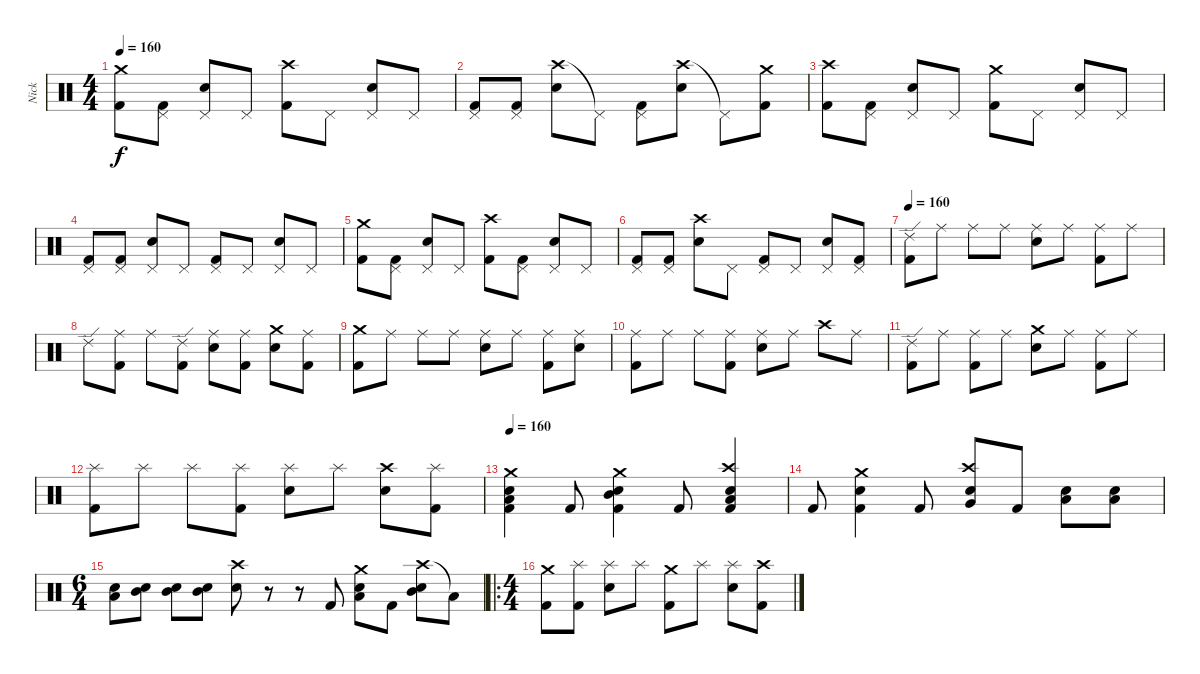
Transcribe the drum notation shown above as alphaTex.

\track ("Nick" "Nick") {instrument percussion}
\staff {score}
\articulation defaults
\ts (4 4)
\tempo 160
\clef neutral
\ks c
("Crash medium (hit)" "Kick (hit) 2").8{dy f} ("Pedal Hi-Hat (hit)" "Kick (hit) 2").8 ("Pedal Hi-Hat (hit)" "Electric Snare (hit)").8 "Pedal Hi-Hat (hit)".8 ("Crash high (hit)" "Kick (hit) 2").8 "Pedal Hi-Hat (hit)".8 ("Pedal Hi-Hat (hit)" "Electric Snare (hit)").8 "Pedal Hi-Hat (hit)".8 |
("Pedal Hi-Hat (hit)" "Kick (hit) 2").8 ("Pedal Hi-Hat (hit)" "Kick (hit) 2").8 ("Crash high (hit)" "Electric Snare (hit)").8 "Pedal Hi-Hat (hit)"{t}.8 ("Pedal Hi-Hat (hit)" "Kick (hit) 2").8 ("Crash high (hit)" "Electric Snare (hit)").8 "Pedal Hi-Hat (hit)"{t}.8 ("Crash medium (hit)" "Kick (hit) 2").8 |
("Crash high (hit)" "Kick (hit) 2").8 ("Pedal Hi-Hat (hit)" "Kick (hit) 2").8 ("Pedal Hi-Hat (hit)" "Electric Snare (hit)").8 "Pedal Hi-Hat (hit)".8 ("Crash medium (hit)" "Kick (hit) 2").8 "Pedal Hi-Hat (hit)".8 ("Pedal Hi-Hat (hit)" "Electric Snare (hit)").8 "Pedal Hi-Hat (hit)".8 |
("Pedal Hi-Hat (hit)" "Kick (hit) 2").8 ("Pedal Hi-Hat (hit)" "Kick (hit) 2").8 ("Pedal Hi-Hat (hit)" "Electric Snare (hit)").8 "Pedal Hi-Hat (hit)".8 ("Pedal Hi-Hat (hit)" "Kick (hit) 2").8 "Pedal Hi-Hat (hit)".8 ("Pedal Hi-Hat (hit)" "Electric Snare (hit)").8 "Pedal Hi-Hat (hit)".8 |
("Crash medium (hit)" "Kick (hit) 2").8 ("Pedal Hi-Hat (hit)" "Kick (hit) 2").8 ("Pedal Hi-Hat (hit)" "Electric Snare (hit)").8 "Pedal Hi-Hat (hit)".8 ("Crash high (hit)" "Kick (hit) 2").8 ("Pedal Hi-Hat (hit)" "Kick (hit) 2").8 ("Pedal Hi-Hat (hit)" "Electric Snare (hit)").8 "Pedal Hi-Hat (hit)".8 |
("Pedal Hi-Hat (hit)" "Kick (hit) 2").8 ("Pedal Hi-Hat (hit)" "Kick (hit) 2").8 ("Crash high (hit)" "Electric Snare (hit)").8 "Pedal Hi-Hat (hit)".8 ("Pedal Hi-Hat (hit)" "Kick (hit) 2").8 "Pedal Hi-Hat (hit)".8 ("Pedal Hi-Hat (hit)" "Electric Snare (hit)").8 ("Pedal Hi-Hat (hit)" "Kick (hit) 2").8 |
\tempo 160
("Ride (edge) 2" "Kick (hit) 2").8 "Ride (middle)".8 "Ride (middle)".8 "Ride (middle)".8 ("Ride (middle)" "Electric Snare (hit)").8 "Ride (middle)".8 ("Ride (middle)" "Kick (hit) 2").8 "Ride (middle)".8 |
"Ride (edge) 2".8 ("Ride (middle)" "Kick (hit) 2").8 "Ride (middle)".8 ("Ride (edge) 2" "Kick (hit) 2").8 ("Ride (middle)" "Electric Snare (hit)").8 ("Ride (middle)" "Kick (hit) 2").8 ("Crash medium (hit)" "Electric Snare (hit)").8 ("Ride (middle)" "Kick (hit) 2").8 |
("Crash medium (hit)" "Kick (hit) 2").8 "Ride (middle)".8 "Ride (middle)".8 "Ride (middle)".8 ("Ride (middle)" "Electric Snare (hit)").8 "Ride (middle)".8 ("Ride (middle)" "Kick (hit) 2").8 ("Ride (middle)" "Electric Snare (hit)").8 |
("Ride (middle)" "Kick (hit) 2").8 "Ride (middle)".8 "Ride (middle)".8 ("Ride (middle)" "Kick (hit) 2").8 ("Ride (middle)" "Electric Snare (hit)").8 "Ride (middle)".8 "Crash high (hit)".8 "Ride (middle)".8 |
("Ride (edge) 2" "Kick (hit) 2").8 "Ride (middle)".8 ("Ride (middle)" "Kick (hit) 2").8 "Ride (middle)".8 ("Crash medium (hit)" "Electric Snare (hit)").8 "Ride (middle)".8 ("Ride (middle)" "Kick (hit) 2").8 "Ride (middle)".8 |
("Splash (hit)" "Kick (hit) 2").8 "Splash (hit)".8 "Splash (hit)".8 ("Splash (hit)" "Kick (hit) 2").8 ("Splash (hit)" "Electric Snare (hit)").8 "Splash (hit)".8 ("Crash high (hit)" "Electric Snare (hit)").8 ("Splash (hit)" "Kick (hit) 2").8 |
\tempo 160
("Crash medium (hit)" "Kick (hit) 2" "Low Tom (hit)" "Electric Snare (hit)").4 "Kick (hit) 2".8 ("Crash medium (hit)" "Mid Tom (hit)" "Electric Snare (hit)" "Kick (hit) 2").4 "Kick (hit) 2".8 ("Crash high (hit)" "Low Tom (hit)" "Electric Snare (hit)" "Kick (hit) 2").4 |
"Kick (hit) 2".8 ("Crash medium (hit)" "Electric Snare (hit)" "Kick (hit) 2").4 "Kick (hit) 2".8 ("Crash high (hit)" "Very Low Tom (hit)" "Electric Snare (hit)").8 "Kick (hit) 2".8 ("Low Tom (hit)" "Electric Snare (hit)").8 ("Low Tom (hit)" "Electric Snare (hit)").8 |
\ts (6 4)
("Low Tom (hit)" "Electric Snare (hit)").8 ("Mid Tom (hit)" "Electric Snare (hit)").8 ("Mid Tom (hit)" "Electric Snare (hit)").8 ("Mid Tom (hit)" "Electric Snare (hit)").8 ("Crash high (hit)" "Electric Snare (hit)").8 r.8 r.8 "Kick (hit) 2".8 ("Crash medium (hit)" "Low Tom (hit)" "Electric Snare (hit)").8 "Kick (hit) 2".8 ("Crash high (hit)" "Mid Tom (hit)" "Electric Snare (hit)").8 "Low Tom (hit)"{t}.8 |
\ro
\ts (4 4)
("Crash medium (hit)" "Kick (hit) 2").8 ("Splash (hit)" "Kick (hit) 2").8 ("Splash (hit)" "Electric Snare (hit)").8 "Splash (hit)".8 ("Crash medium (hit)" "Kick (hit) 2").8 "Splash (hit)".8 ("Splash (hit)" "Electric Snare (hit)").8 ("Crash high (hit)" "Kick (hit) 2").8
